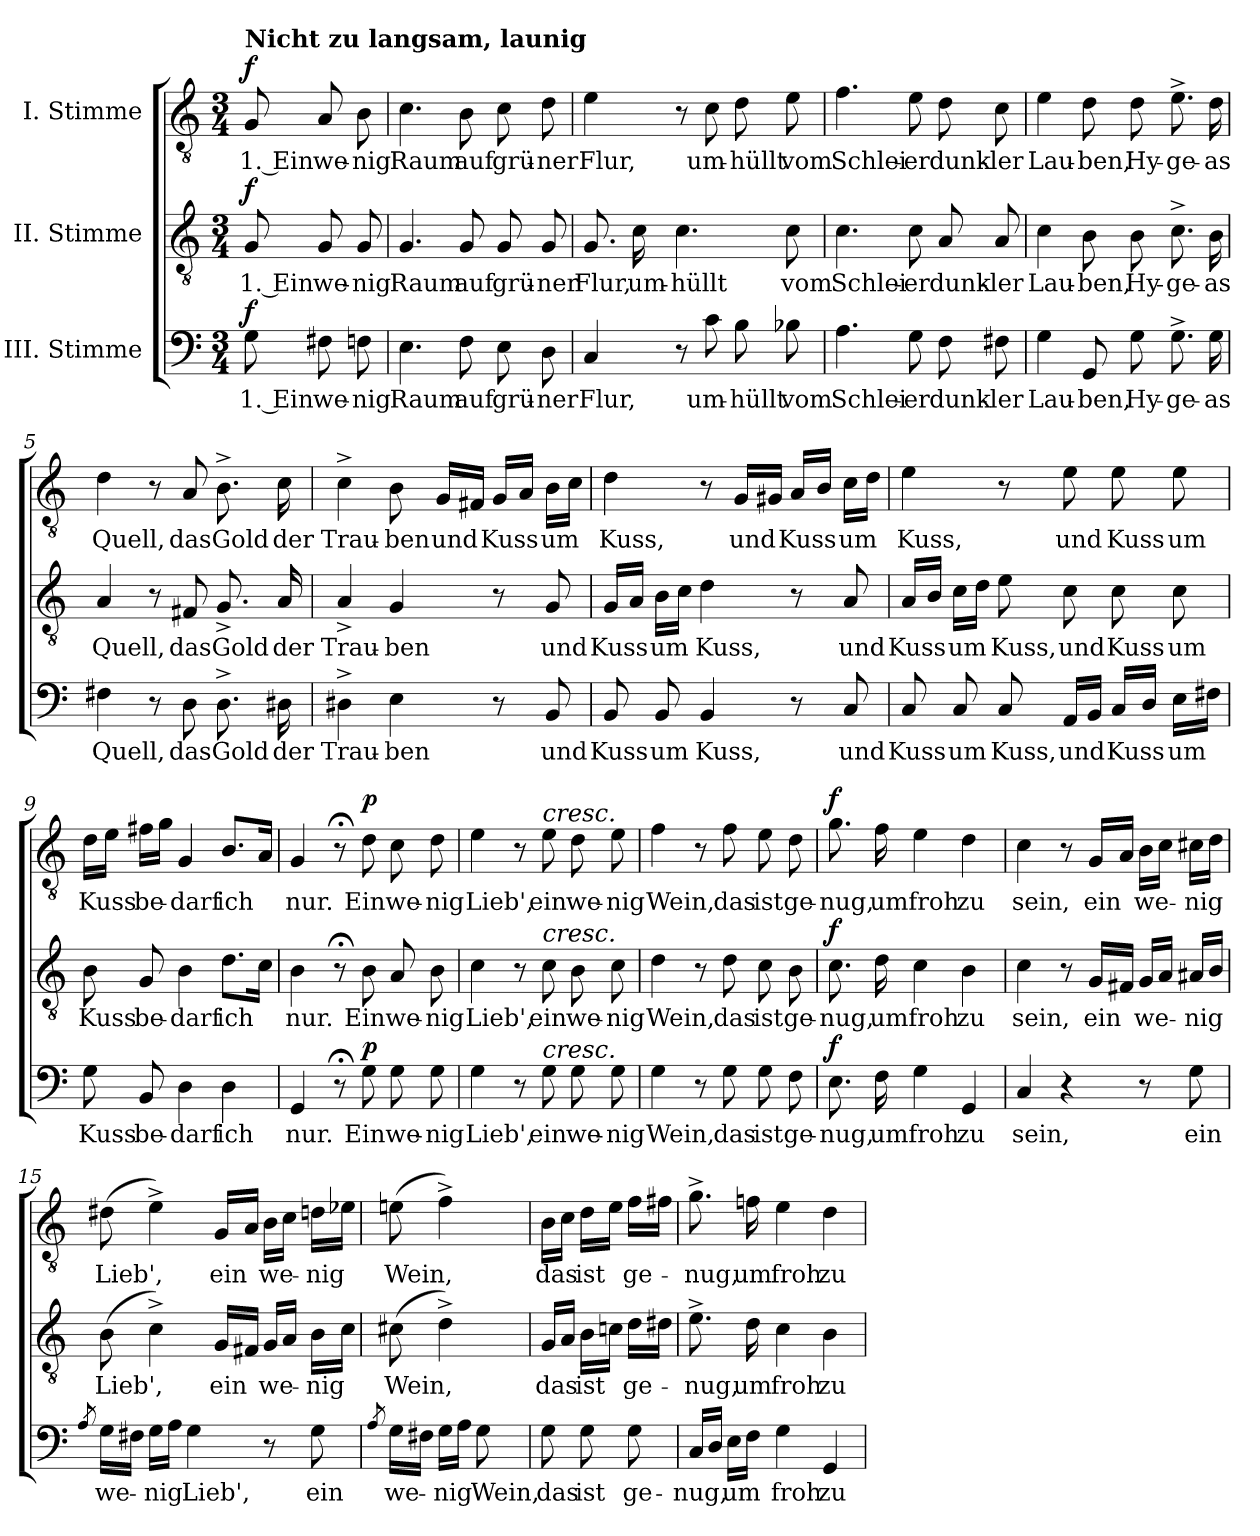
**kern	**text	**dynam	**kern	**text	**dynam	**kern	**text	**dynam
*part3	*part3	*part3	*part2	*part2	*part2	*part1	*part1	*part1
*staff3	*staff3	*staff3	*staff2	*staff2	*staff2	*staff1	*staff1	*staff1
*I"III. Stimme	*	*	*I"II. Stimme	*	*	*I"I. Stimme	*	*
*clefF4	*	*	*clefGv2	*	*	*clefGv2	*	*
*k[]	*	*	*k[]	*	*	*k[]	*	*
*M3/4	*	*	*M3/4	*	*	*M3/4	*	*
=	=	=	=	=	=	=	=	=
!	!	!	!	!	!	!LO:TX:a:B:t=Nicht zu langsam, launig	!	!
!	!LO:LY:b	!LO:DY:a	!	!LO:LY:b	!LO:DY:a	!	!LO:LY:b	!LO:DY:a
8G\	1. Ein	f	8G/	1. Ein	f	8G/	1. Ein	f
!	!LO:LY:b	!	!	!LO:LY:b	!	!	!LO:LY:b	!
8F#X\	we-	.	8G/	we-	.	8A/	we-	.
!	!LO:LY:b	!	!	!LO:LY:b	!	!	!LO:LY:b	!
8Fn\	-nig	.	8G/	-nig	.	8B\	-nig	.
=1	=1	=1	=1	=1	=1	=1	=1	=1
!	!LO:LY:b	!	!	!LO:LY:b	!	!	!LO:LY:b	!
4.E\	Raum	.	4.G/	Raum	.	4.c\	Raum	.
!	!LO:LY:b	!	!	!LO:LY:b	!	!	!LO:LY:b	!
8F\	auf	.	8G/	auf	.	8B\	auf	.
!	!LO:LY:b	!	!	!LO:LY:b	!	!	!LO:LY:b	!
8E\	grü-	.	8G/	grü-	.	8c\	grü-	.
!	!LO:LY:b	!	!	!LO:LY:b	!	!	!LO:LY:b	!
8D\	-ner	.	8G/	-ner	.	8d\	-ner	.
=2	=2	=2	=2	=2	=2	=2	=2	=2
!	!LO:LY:b	!	!	!LO:LY:b	!	!	!LO:LY:b	!
4C/	Flur,	.	8.G/	Flur,	.	4e\	Flur,	.
!	!	!	!	!LO:LY:b	!	!	!	!
.	.	.	16c\	um-	.	.	.	.
!	!	!	!	!LO:LY:b	!	!	!	!
8r	.	.	4.c\	-hüllt	.	8r	.	.
!	!LO:LY:b	!	!	!	!	!	!LO:LY:b	!
8c\	um-	.	.	.	.	8c\	um-	.
!	!LO:LY:b	!	!	!	!	!	!LO:LY:b	!
8B\	-hüllt	.	.	.	.	8d\	-hüllt	.
!	!LO:LY:b	!	!	!LO:LY:b	!	!	!LO:LY:b	!
8B-X\	vom	.	8c\	vom	.	8e\	vom	.
=3	=3	=3	=3	=3	=3	=3	=3	=3
!	!LO:LY:b	!	!	!LO:LY:b	!	!	!LO:LY:b	!
4.A\	Schlei-	.	4.c\	Schlei-	.	4.f\	Schlei-	.
!	!LO:LY:b	!	!	!LO:LY:b	!	!	!LO:LY:b	!
8G\	-er	.	8c\	-er	.	8e\	-er	.
!	!LO:LY:b	!	!	!LO:LY:b	!	!	!LO:LY:b	!
8F\	dunk-	.	8A/	dunk-	.	8d\	dunk-	.
!	!LO:LY:b	!	!	!LO:LY:b	!	!	!LO:LY:b	!
8F#X\	-ler	.	8A/	-ler	.	8c\	-ler	.
!!LO:LB:g=z
=4	=4	=4	=4	=4	=4	=4	=4	=4
!	!LO:LY:b	!	!	!LO:LY:b	!	!	!LO:LY:b	!
4G\	Lau-	.	4c\	Lau-	.	4e\	Lau-	.
!	!LO:LY:b	!	!	!LO:LY:b	!	!	!LO:LY:b	!
8GG/	-ben,	.	8B\	-ben,	.	8d\	-ben,	.
!	!LO:LY:b	!	!	!LO:LY:b	!	!	!LO:LY:b	!
8G\	Hy-	.	8B\	Hy-	.	8d\	Hy-	.
!	!LO:LY:b	!	!	!LO:LY:b	!	!	!LO:LY:b	!
8.G^\	-ge-	.	8.c^\	-ge-	.	8.e^\	-ge-	.
!	!LO:LY:b	!	!	!LO:LY:b	!	!	!LO:LY:b	!
16G\	-as	.	16B\	-as	.	16d\	-as	.
=5	=5	=5	=5	=5	=5	=5	=5	=5
!	!LO:LY:b	!	!	!LO:LY:b	!	!	!LO:LY:b	!
4F#X\	Quell,	.	4A/	Quell,	.	4d\	Quell,	.
8r	.	.	8r	.	.	8r	.	.
!	!LO:LY:b	!	!	!LO:LY:b	!	!	!LO:LY:b	!
8D\	das	.	8F#X/	das	.	8A/	das	.
!	!LO:LY:b	!	!	!LO:LY:b	!	!	!LO:LY:b	!
8.D^\	Gold	.	8.G^/	Gold	.	8.B^\	Gold	.
!	!LO:LY:b	!	!	!LO:LY:b	!	!	!LO:LY:b	!
16D#X\	der	.	16A/	der	.	16c\	der	.
=6	=6	=6	=6	=6	=6	=6	=6	=6
!	!LO:LY:b	!	!	!LO:LY:b	!	!	!LO:LY:b	!
4D#X^\	Trau-	.	4A^/	Trau-	.	4c^\	Trau-	.
!	!LO:LY:b	!	!	!LO:LY:b	!	!	!LO:LY:b	!
4E\	-ben	.	4G/	-ben	.	8B\	-ben	.
!	!	!	!	!	!	!	!LO:LY:b	!
.	.	.	.	.	.	16G/LL	und	.
.	.	.	.	.	.	16F#X/JJ	.	.
!	!	!	!	!	!	!	!LO:LY:b	!
8r	.	.	8r	.	.	16G/LL	Kuss	.
.	.	.	.	.	.	16A/JJ	.	.
!	!LO:LY:b	!	!	!LO:LY:b	!	!	!LO:LY:b	!
8BB/	und	.	8G/	und	.	16B\LL	um	.
.	.	.	.	.	.	16c\JJ	.	.
!!LO:LB:g=z
=7	=7	=7	=7	=7	=7	=7	=7	=7
!	!LO:LY:b	!	!	!LO:LY:b	!	!	!LO:LY:b	!
8BB/	Kuss	.	16G/LL	Kuss	.	4d\	Kuss,	.
.	.	.	16A/JJ	.	.	.	.	.
!	!LO:LY:b	!	!	!LO:LY:b	!	!	!	!
8BB/	um	.	16B\LL	um	.	.	.	.
.	.	.	16c\JJ	.	.	.	.	.
!	!LO:LY:b	!	!	!LO:LY:b	!	!	!	!
4BB/	Kuss,	.	4d\	Kuss,	.	8r	.	.
!	!	!	!	!	!	!	!LO:LY:b	!
.	.	.	.	.	.	16G/LL	und	.
.	.	.	.	.	.	16G#X/JJ	.	.
!	!	!	!	!	!	!	!LO:LY:b	!
8r	.	.	8r	.	.	16A/LL	Kuss	.
.	.	.	.	.	.	16B/JJ	.	.
!	!LO:LY:b	!	!	!LO:LY:b	!	!	!LO:LY:b	!
8C/	und	.	8A/	und	.	16c\LL	um	.
.	.	.	.	.	.	16d\JJ	.	.
=8	=8	=8	=8	=8	=8	=8	=8	=8
!	!LO:LY:b	!	!	!LO:LY:b	!	!	!LO:LY:b	!
8C/	Kuss	.	16A/LL	Kuss	.	4e\	Kuss,	.
.	.	.	16B/JJ	.	.	.	.	.
!	!LO:LY:b	!	!	!LO:LY:b	!	!	!	!
8C/	um	.	16c\LL	um	.	.	.	.
.	.	.	16d\JJ	.	.	.	.	.
!	!LO:LY:b	!	!	!LO:LY:b	!	!	!	!
8C/	Kuss,	.	8e\	Kuss,	.	8r	.	.
!	!LO:LY:b	!	!	!LO:LY:b	!	!	!LO:LY:b	!
16AA/LL	und	.	8c\	und	.	8e\	und	.
16BB/JJ	.	.	.	.	.	.	.	.
!	!LO:LY:b	!	!	!LO:LY:b	!	!	!LO:LY:b	!
16C/LL	Kuss	.	8c\	Kuss	.	8e\	Kuss	.
16D/JJ	.	.	.	.	.	.	.	.
!	!LO:LY:b	!	!	!LO:LY:b	!	!	!LO:LY:b	!
16E\LL	um	.	8c\	um	.	8e\	um	.
16F#X\JJ	.	.	.	.	.	.	.	.
=9	=9	=9	=9	=9	=9	=9	=9	=9
!	!LO:LY:b	!	!	!LO:LY:b	!	!	!LO:LY:b	!
8G\	Kuss	.	8B\	Kuss	.	16d\LL	Kuss	.
.	.	.	.	.	.	16e\JJ	.	.
!	!LO:LY:b	!	!	!LO:LY:b	!	!	!LO:LY:b	!
8BB/	be-	.	8G/	be-	.	16f#X\LL	be-	.
.	.	.	.	.	.	16g\JJ	.	.
!	!LO:LY:b	!	!	!LO:LY:b	!	!	!LO:LY:b	!
4D\	-darf	.	4B\	-darf	.	4G/	-darf	.
!	!LO:LY:b	!	!	!LO:LY:b	!	!	!LO:LY:b	!
4D\	ich	.	8.d\L	ich	.	8.B/L	ich	.
.	.	.	16c\Jk	.	.	16A/Jk	.	.
!!LO:LB:g=z
=10	=10	=10	=10	=10	=10	=10	=10	=10
!	!LO:LY:b	!	!	!LO:LY:b	!	!	!LO:LY:b	!
4GG/	nur.	.	4B\	nur.	.	4G/	nur.	.
8r;<	.	.	8r;<	.	.	8r;<	.	.
!	!LO:LY:b	!LO:DY:a	!	!LO:LY:b	!	!	!LO:LY:b	!LO:DY:a
8G\	Ein	p	8B\	Ein	.	8d\	Ein	p
!	!LO:LY:b	!	!	!LO:LY:b	!	!	!LO:LY:b	!
8G\	we-	.	8A/	we-	.	8c\	we-	.
!	!LO:LY:b	!	!	!LO:LY:b	!	!	!LO:LY:b	!
8G\	-nig	.	8B\	-nig	.	8d\	-nig	.
=11	=11	=11	=11	=11	=11	=11	=11	=11
!	!LO:LY:b	!	!	!LO:LY:b	!	!	!LO:LY:b	!
4G\	Lieb',	.	4c\	Lieb',	.	4e\	Lieb',	.
8r	.	.	8r	.	.	8r	.	.
!	!	!	!	!	!	!LO:TX:a:i:t=cresc.	!	!
!	!	!	!LO:TX:a:i:t=cresc.	!	!	!	!	!
!LO:TX:a:i:t=cresc.	!	!	!	!	!	!	!	!
!	!LO:LY:b	!	!	!LO:LY:b	!	!	!LO:LY:b	!
8G\	ein	.	8c\	ein	.	8e\	ein	.
!	!LO:LY:b	!	!	!LO:LY:b	!	!	!LO:LY:b	!
8G\	we-	.	8B\	we-	.	8d\	we-	.
!	!LO:LY:b	!	!	!LO:LY:b	!	!	!LO:LY:b	!
8G\	-nig	.	8c\	-nig	.	8e\	-nig	.
=12	=12	=12	=12	=12	=12	=12	=12	=12
!	!LO:LY:b	!	!	!LO:LY:b	!	!	!LO:LY:b	!
4G\	Wein,	.	4d\	Wein,	.	4f\	Wein,	.
8r	.	.	8r	.	.	8r	.	.
!	!LO:LY:b	!	!	!LO:LY:b	!	!	!LO:LY:b	!
8G\	das	.	8d\	das	.	8f\	das	.
!	!LO:LY:b	!	!	!LO:LY:b	!	!	!LO:LY:b	!
8G\	ist	.	8c\	ist	.	8e\	ist	.
!	!LO:LY:b	!	!	!LO:LY:b	!	!	!LO:LY:b	!
8F\	ge-	.	8B\	ge-	.	8d\	ge-	.
=13	=13	=13	=13	=13	=13	=13	=13	=13
!	!LO:LY:b	!LO:DY:a	!	!LO:LY:b	!LO:DY:a	!	!LO:LY:b	!LO:DY:a
8.E\	-nug,	f	8.c\	-nug,	f	8.g\	-nug,	f
!	!LO:LY:b	!	!	!LO:LY:b	!	!	!LO:LY:b	!
16F\	um	.	16d\	um	.	16f\	um	.
!	!LO:LY:b	!	!	!LO:LY:b	!	!	!LO:LY:b	!
4G\	froh	.	4c\	froh	.	4e\	froh	.
!	!LO:LY:b	!	!	!LO:LY:b	!	!	!LO:LY:b	!
4GG/	zu	.	4B\	zu	.	4d\	zu	.
!!LO:PB:g=z
=14	=14	=14	=14	=14	=14	=14	=14	=14
!	!LO:LY:b	!	!	!LO:LY:b	!	!	!LO:LY:b	!
4C/	sein,	.	4c\	sein,	.	4c\	sein,	.
4r	.	.	8r	.	.	8r	.	.
!	!	!	!	!LO:LY:b	!	!	!LO:LY:b	!
.	.	.	16G/LL	ein	.	16G/LL	ein	.
.	.	.	16F#X/JJ	.	.	16A/JJ	.	.
!	!	!	!	!LO:LY:b	!	!	!LO:LY:b	!
8r	.	.	16G/LL	we-	.	16B\LL	we-	.
.	.	.	16A/JJ	.	.	16c\JJ	.	.
!	!LO:LY:b	!	!	!LO:LY:b	!	!	!LO:LY:b	!
8G\	ein	.	16A#X/LL	-nig	.	16c#X\LL	-nig	.
.	.	.	16B/JJ	.	.	16d\JJ	.	.
=15	=15	=15	=15	=15	=15	=15	=15	=15
8qA/	.	.	.	.	.	.	.	.
!	!LO:LY:b	!	!	!LO:LY:b	!	!	!LO:LY:b	!
16G\LL	we-	.	(8B\	Lieb',	.	(8d#X\	Lieb',	.
16F#X\JJ	.	.	.	.	.	.	.	.
!	!LO:LY:b	!	!	!	!	!	!	!
16G\LL	-nig	.	4c^\)	.	.	4e^\)	.	.
16A\JJ	.	.	.	.	.	.	.	.
!	!LO:LY:b	!	!	!	!	!	!	!
4G\	Lieb',	.	.	.	.	.	.	.
!	!	!	!	!LO:LY:b	!	!	!LO:LY:b	!
.	.	.	16G/LL	ein	.	16G/LL	ein	.
.	.	.	16F#X/JJ	.	.	16A/JJ	.	.
!	!	!	!	!LO:LY:b	!	!	!LO:LY:b	!
8r	.	.	16G/LL	we-	.	16B\LL	we-	.
.	.	.	16A/JJ	.	.	16c\JJ	.	.
!	!LO:LY:b	!	!	!LO:LY:b	!	!	!LO:LY:b	!
8G\	ein	.	16B\LL	-nig	.	16dn\LL	-nig	.
.	.	.	16c\JJ	.	.	16e-X\JJ	.	.
=16	=16	=16	=16	=16	=16	=16	=16	=16
8qA/	.	.	.	.	.	.	.	.
!	!LO:LY:b	!	!	!LO:LY:b	!	!	!LO:LY:b	!
16G\LL	we-	.	(8c#X\	Wein,	.	(8en\	Wein,	.
16F#X\JJ	.	.	.	.	.	.	.	.
!	!LO:LY:b	!	!	!	!	!	!	!
16G\LL	-nig	.	4d^\)	.	.	4f^\)	.	.
16A\JJ	.	.	.	.	.	.	.	.
!	!LO:LY:b	!	!	!	!	!	!	!
8G\	Wein,	.	.	.	.	.	.	.
!!LO:LB:g=z
=16X1	=16X1	=16X1	=16X1	=16X1	=16X1	=16X1	=16X1	=16X1
!	!LO:LY:b	!	!	!LO:LY:b	!	!	!LO:LY:b	!
8G\	das	.	16G/LL	das	.	16B\LL	das	.
.	.	.	16A/JJ	.	.	16c\JJ	.	.
!	!LO:LY:b	!	!	!LO:LY:b	!	!	!LO:LY:b	!
8G\	ist	.	16B\LL	ist	.	16d\LL	ist	.
.	.	.	16cn\JJ	.	.	16e\JJ	.	.
!	!LO:LY:b	!	!	!LO:LY:b	!	!	!LO:LY:b	!
8G\	ge-	.	16d\LL	ge-	.	16f\LL	ge-	.
.	.	.	16d#X\JJ	.	.	16f#X\JJ	.	.
=17	=17	=17	=17	=17	=17	=17	=17	=17
!	!LO:LY:b	!	!	!LO:LY:b	!	!	!LO:LY:b	!
16C/LL	-nug,	.	8.e^\	-nug,	.	8.g^\	-nug,	.
16D/JJ	.	.	.	.	.	.	.	.
!	!LO:LY:b	!	!	!	!	!	!	!
16E\LL	um	.	.	.	.	.	.	.
!	!	!	!	!LO:LY:b	!	!	!LO:LY:b	!
16F\JJ	.	.	16d\	um	.	16fn\	um	.
!	!LO:LY:b	!	!	!LO:LY:b	!	!	!LO:LY:b	!
4G\	froh	.	4c\	froh	.	4e\	froh	.
!	!LO:LY:b	!	!	!LO:LY:b	!	!	!LO:LY:b	!
4GG/	zu	.	4B\	zu	.	4d\	zu	.
=	=	=	=	=	=	=	=	=
*-	*-	*-	*-	*-	*-	*-	*-	*-
